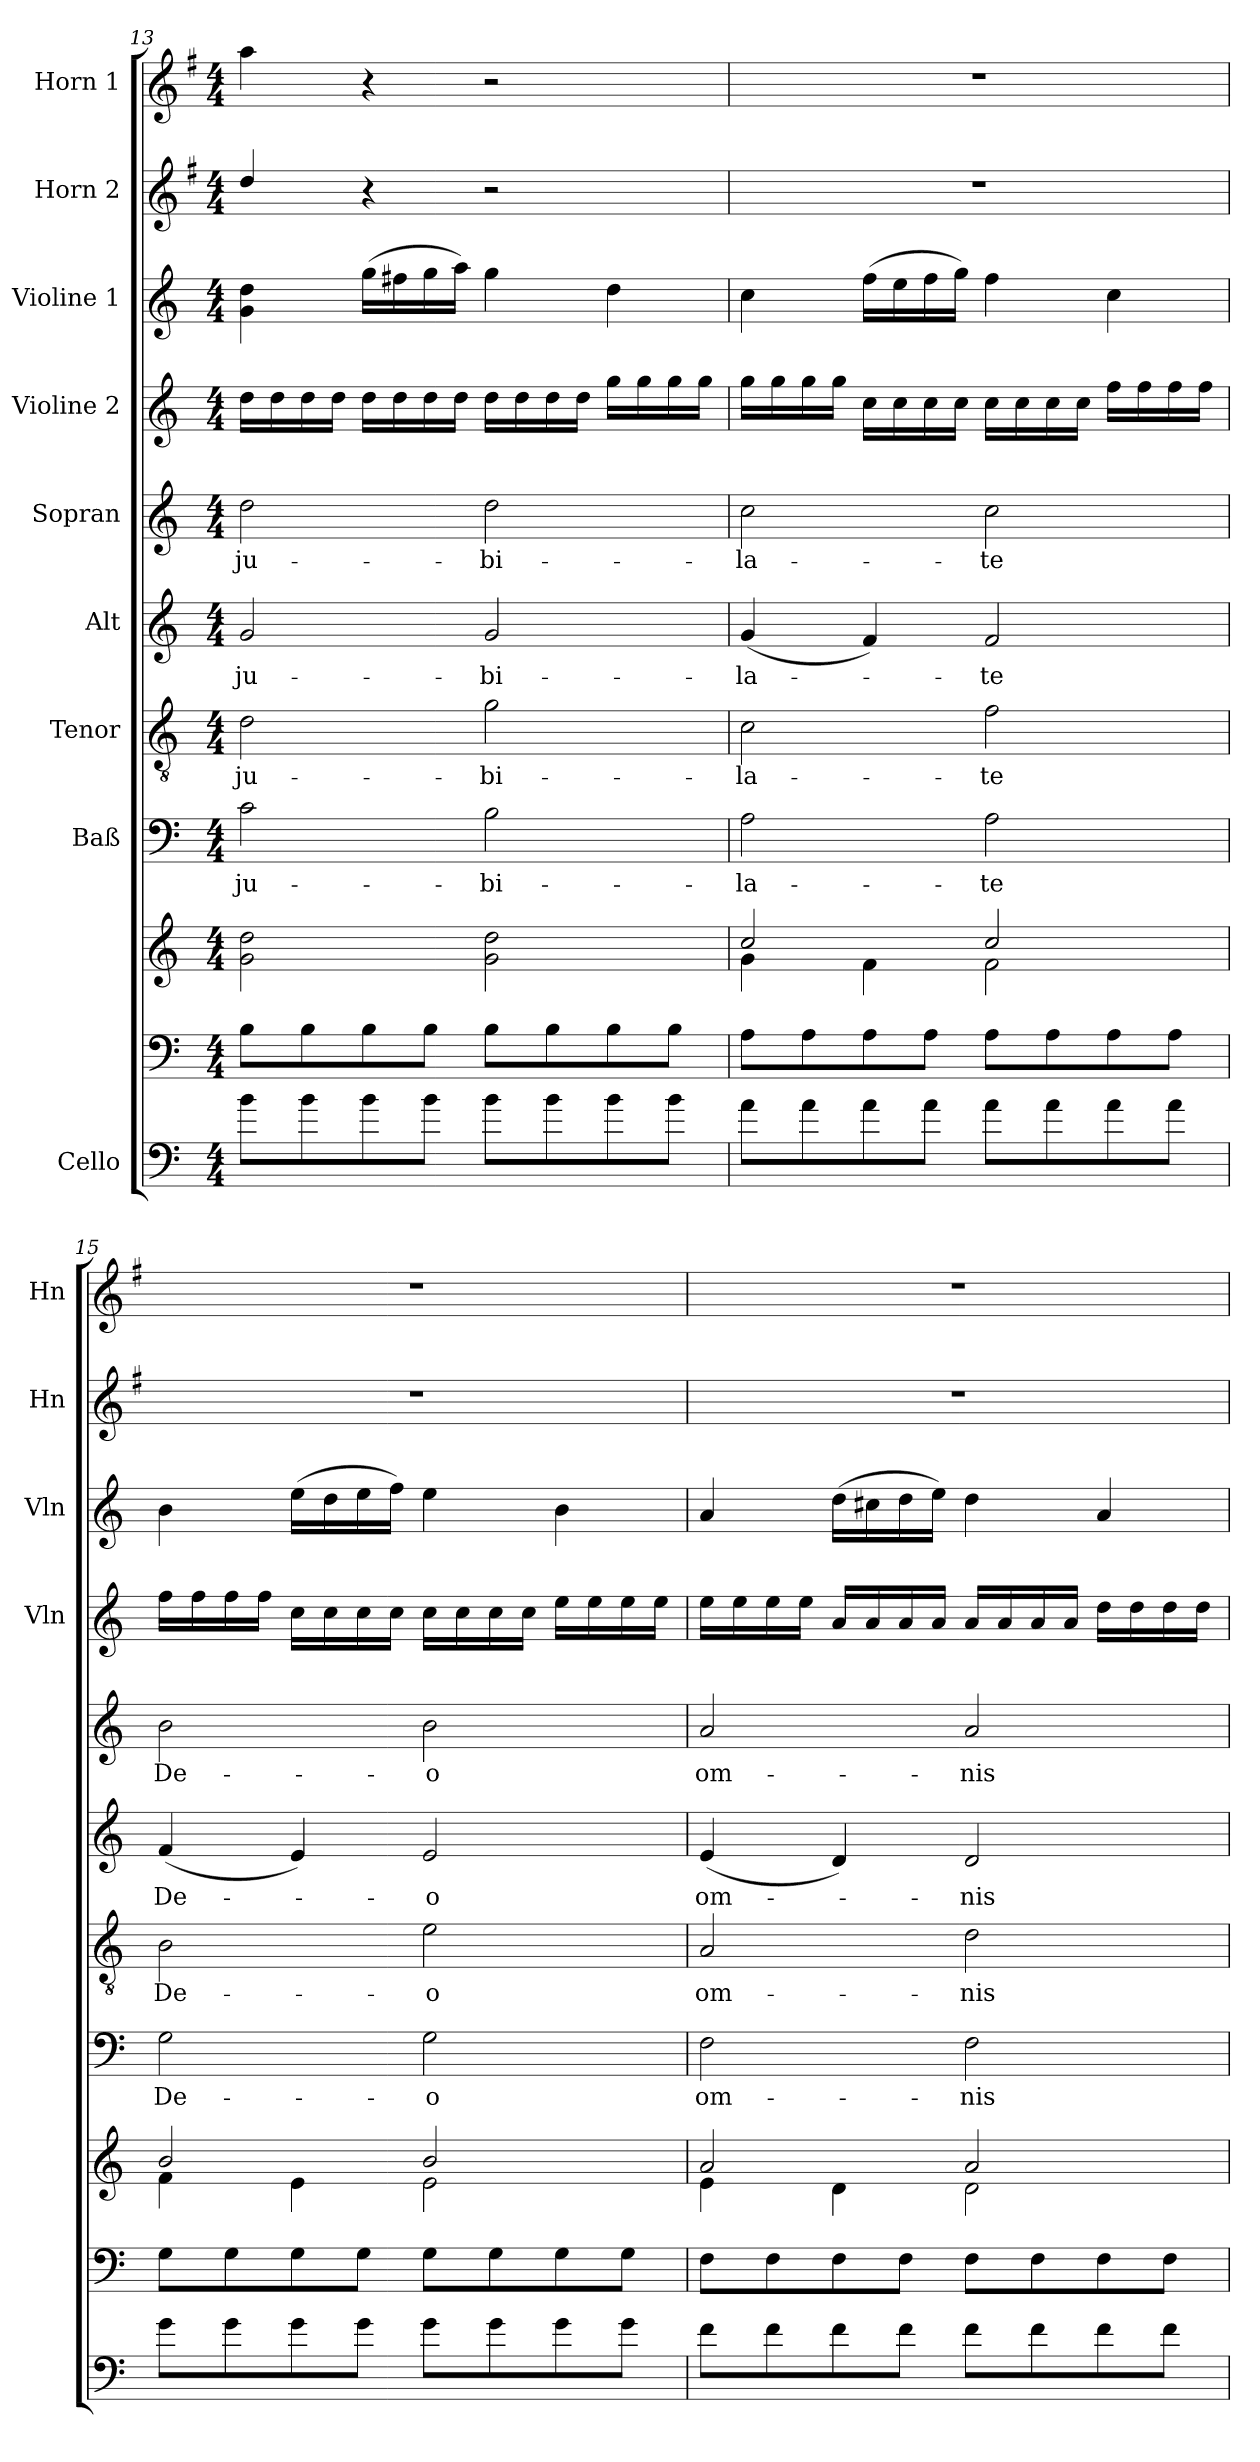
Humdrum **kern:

**kern	**kern	**kern	**kern	**text	**kern	**text	**kern	**text	**kern	**text	**kern	**kern	**kern	**kern
*part10	*part9	*part9	*part8	*part8	*part7	*part7	*part6	*part6	*part5	*part5	*part4	*part3	*part2	*part1
*staff11	*staff10	*staff9	*staff8	*staff8	*staff7	*staff7	*staff6	*staff6	*staff5	*staff5	*staff4	*staff3	*staff2	*staff1
*I"Cello	*	*	*I"Baß	*	*I"Tenor	*	*I"Alt	*	*I"Sopran	*	*I"Violine 2	*I"Violine 1	*I"Horn 2	*I"Horn 1
*	*	*	*	*	*	*	*	*	*	*	*I'Vln	*I'Vln	*I'Hn	*I'Hn
*clefF4	*clefF4	*clefG2	*clefF4	*	*clefGv2	*	*clefG2	*	*clefG2	*	*clefG2	*clefG2	*clefG2	*clefG2
*ITrd7c12	*	*	*	*	*	*	*	*	*	*	*	*	*ITrd4c7	*ITrd4c7
*k[]	*k[]	*k[]	*k[]	*	*k[]	*	*k[]	*	*k[]	*	*k[]	*k[]	*k[]	*k[]
*C:	*C:	*C:	*C:	*	*C:	*	*C:	*	*C:	*	*C:	*C:	*C:	*C:
*M4/4	*M4/4	*M4/4	*M4/4	*	*M4/4	*	*M4/4	*	*M4/4	*	*M4/4	*M4/4	*M4/4	*M4/4
=13	=13	=13	=13	=13	=13	=13	=13	=13	=13	=13	=13	=13	=13	=13
!	!	!	!	!LO:LY:b	!	!LO:LY:b	!	!LO:LY:b	!	!LO:LY:b	!	!	!	!
8B\L	8B\L	2g\ 2dd\	2c\	ju-	2d\	ju-	2g/	ju-	2dd\	ju-	16dd\LL	4g\ 4dd\	4g/	4dd\
.	.	.	.	.	.	.	.	.	.	.	16dd\	.	.	.
8B\	8B\	.	.	.	.	.	.	.	.	.	16dd\	.	.	.
.	.	.	.	.	.	.	.	.	.	.	16dd\JJ	.	.	.
8B\	8B\	.	.	.	.	.	.	.	.	.	16dd\LL	(>16gg\LL	4r	4r
.	.	.	.	.	.	.	.	.	.	.	16dd\	16ff#X\	.	.
8B\J	8B\J	.	.	.	.	.	.	.	.	.	16dd\	16gg\	.	.
.	.	.	.	.	.	.	.	.	.	.	16dd\JJ	16aa\JJ)	.	.
!	!	!	!	!LO:LY:b	!	!LO:LY:b	!	!LO:LY:b	!	!LO:LY:b	!	!	!	!
8B\L	8B\L	2g\ 2dd\	2B\	-bi-	2g\	-bi-	2g/	-bi-	2dd\	-bi-	16dd\LL	4gg\	2r	2r
.	.	.	.	.	.	.	.	.	.	.	16dd\	.	.	.
8B\	8B\	.	.	.	.	.	.	.	.	.	16dd\	.	.	.
.	.	.	.	.	.	.	.	.	.	.	16dd\JJ	.	.	.
8B\	8B\	.	.	.	.	.	.	.	.	.	16gg\LL	4dd\	.	.
.	.	.	.	.	.	.	.	.	.	.	16gg\	.	.	.
8B\J	8B\J	.	.	.	.	.	.	.	.	.	16gg\	.	.	.
.	.	.	.	.	.	.	.	.	.	.	16gg\JJ	.	.	.
=14	=14	=14	=14	=14	=14	=14	=14	=14	=14	=14	=14	=14	=14	=14
*	*	*^	*	*	*	*	*	*	*	*	*	*	*	*
!	!	!	!	!	!LO:LY:b	!	!LO:LY:b	!	!LO:LY:b	!	!LO:LY:b	!	!	!	!
8A\L	8A\L	2cc/	4g\	2A\	-la-	2c\	-la-	(<4g/	-la-	2cc\	-la-	16gg\LL	4cc\	1r	1r
.	.	.	.	.	.	.	.	.	.	.	.	16gg\	.	.	.
8A\	8A\	.	.	.	.	.	.	.	.	.	.	16gg\	.	.	.
.	.	.	.	.	.	.	.	.	.	.	.	16gg\JJ	.	.	.
8A\	8A\	.	4f\	.	.	.	.	4f/)	.	.	.	16cc\LL	(>16ff\LL	.	.
.	.	.	.	.	.	.	.	.	.	.	.	16cc\	16ee\	.	.
8A\J	8A\J	.	.	.	.	.	.	.	.	.	.	16cc\	16ff\	.	.
.	.	.	.	.	.	.	.	.	.	.	.	16cc\JJ	16gg\JJ)	.	.
!	!	!	!	!	!LO:LY:b	!	!LO:LY:b	!	!LO:LY:b	!	!LO:LY:b	!	!	!	!
8A\L	8A\L	2cc/	2f\	2A\	-te	2f\	-te	2f/	-te	2cc\	-te	16cc\LL	4ff\	.	.
.	.	.	.	.	.	.	.	.	.	.	.	16cc\	.	.	.
8A\	8A\	.	.	.	.	.	.	.	.	.	.	16cc\	.	.	.
.	.	.	.	.	.	.	.	.	.	.	.	16cc\JJ	.	.	.
8A\	8A\	.	.	.	.	.	.	.	.	.	.	16ff\LL	4cc\	.	.
.	.	.	.	.	.	.	.	.	.	.	.	16ff\	.	.	.
8A\J	8A\J	.	.	.	.	.	.	.	.	.	.	16ff\	.	.	.
.	.	.	.	.	.	.	.	.	.	.	.	16ff\JJ	.	.	.
!!LO:PB:g=z
=15	=15	=15	=15	=15	=15	=15	=15	=15	=15	=15	=15	=15	=15	=15	=15
!	!	!	!	!	!LO:LY:b	!	!LO:LY:b	!	!LO:LY:b	!	!LO:LY:b	!	!	!	!
8G\L	8G\L	2b/	4f\	2G\	De-	2B\	De-	(<4f/	De-	2b\	De-	16ff\LL	4b\	1r	1r
.	.	.	.	.	.	.	.	.	.	.	.	16ff\	.	.	.
8G\	8G\	.	.	.	.	.	.	.	.	.	.	16ff\	.	.	.
.	.	.	.	.	.	.	.	.	.	.	.	16ff\JJ	.	.	.
8G\	8G\	.	4e\	.	.	.	.	4e/)	.	.	.	16cc\LL	(>16ee\LL	.	.
.	.	.	.	.	.	.	.	.	.	.	.	16cc\	16dd\	.	.
8G\J	8G\J	.	.	.	.	.	.	.	.	.	.	16cc\	16ee\	.	.
.	.	.	.	.	.	.	.	.	.	.	.	16cc\JJ	16ff\JJ)	.	.
!	!	!	!	!	!LO:LY:b	!	!LO:LY:b	!	!LO:LY:b	!	!LO:LY:b	!	!	!	!
8G\L	8G\L	2b/	2e\	2G\	-o	2e\	-o	2e/	-o	2b\	-o	16cc\LL	4ee\	.	.
.	.	.	.	.	.	.	.	.	.	.	.	16cc\	.	.	.
8G\	8G\	.	.	.	.	.	.	.	.	.	.	16cc\	.	.	.
.	.	.	.	.	.	.	.	.	.	.	.	16cc\JJ	.	.	.
8G\	8G\	.	.	.	.	.	.	.	.	.	.	16ee\LL	4b\	.	.
.	.	.	.	.	.	.	.	.	.	.	.	16ee\	.	.	.
8G\J	8G\J	.	.	.	.	.	.	.	.	.	.	16ee\	.	.	.
.	.	.	.	.	.	.	.	.	.	.	.	16ee\JJ	.	.	.
=16	=16	=16	=16	=16	=16	=16	=16	=16	=16	=16	=16	=16	=16	=16	=16
!	!	!	!	!	!LO:LY:b	!	!LO:LY:b	!	!LO:LY:b	!	!LO:LY:b	!	!	!	!
8F\L	8F\L	2a/	4e\	2F\	om-	2A/	om-	(<4e/	om-	2a/	om-	16ee\LL	4a/	1r	1r
.	.	.	.	.	.	.	.	.	.	.	.	16ee\	.	.	.
8F\	8F\	.	.	.	.	.	.	.	.	.	.	16ee\	.	.	.
.	.	.	.	.	.	.	.	.	.	.	.	16ee\JJ	.	.	.
8F\	8F\	.	4d\	.	.	.	.	4d/)	.	.	.	16a/LL	(>16dd\LL	.	.
.	.	.	.	.	.	.	.	.	.	.	.	16a/	16cc#X\	.	.
8F\J	8F\J	.	.	.	.	.	.	.	.	.	.	16a/	16dd\	.	.
.	.	.	.	.	.	.	.	.	.	.	.	16a/JJ	16ee\JJ)	.	.
!	!	!	!	!	!LO:LY:b	!	!LO:LY:b	!	!LO:LY:b	!	!LO:LY:b	!	!	!	!
8F\L	8F\L	2a/	2d\	2F\	-nis	2d\	-nis	2d/	-nis	2a/	-nis	16a/LL	4dd\	.	.
.	.	.	.	.	.	.	.	.	.	.	.	16a/	.	.	.
8F\	8F\	.	.	.	.	.	.	.	.	.	.	16a/	.	.	.
.	.	.	.	.	.	.	.	.	.	.	.	16a/JJ	.	.	.
8F\	8F\	.	.	.	.	.	.	.	.	.	.	16dd\LL	4a/	.	.
.	.	.	.	.	.	.	.	.	.	.	.	16dd\	.	.	.
8F\J	8F\J	.	.	.	.	.	.	.	.	.	.	16dd\	.	.	.
.	.	.	.	.	.	.	.	.	.	.	.	16dd\JJ	.	.	.
*	*	*v	*v	*	*	*	*	*	*	*	*	*	*	*	*
=	=	=	=	=	=	=	=	=	=	=	=	=	=	=
*-	*-	*-	*-	*-	*-	*-	*-	*-	*-	*-	*-	*-	*-	*-
